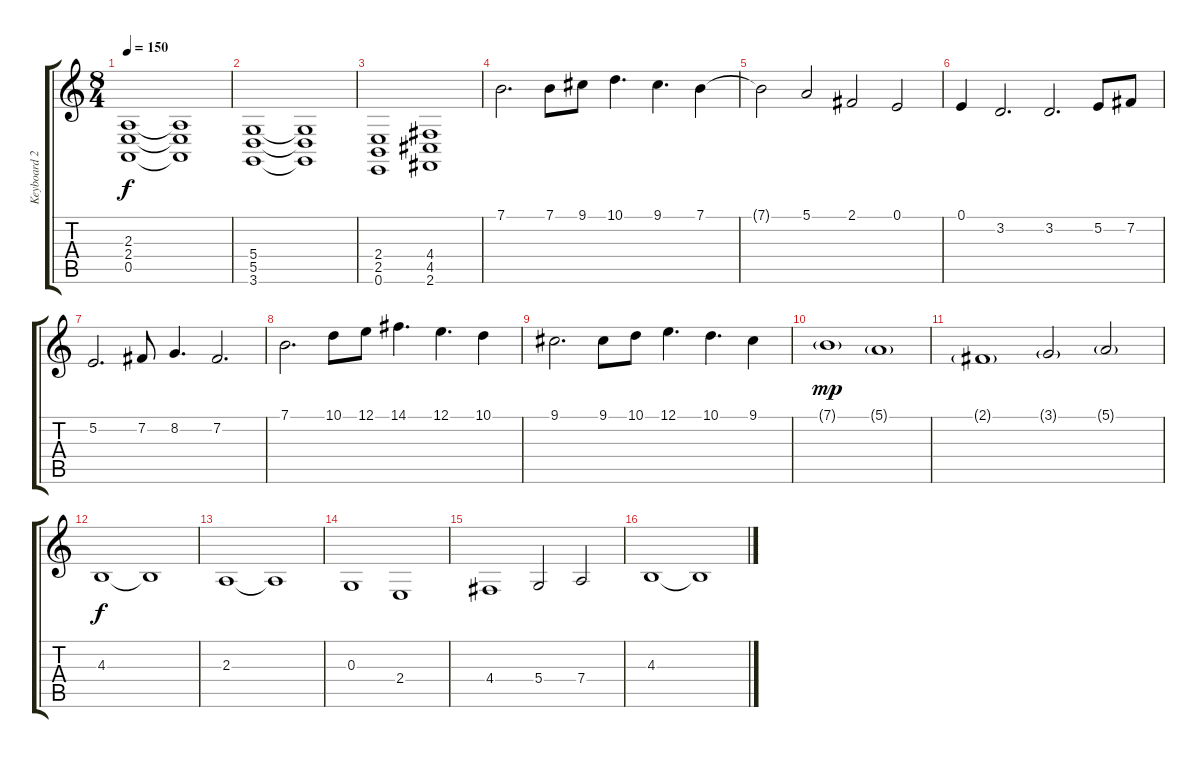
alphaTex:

\track ("Keyboard 2" "Keyboard 2") {instrument stringensemble1}
\staff {score tabs}
\tuning (E4 B3 G3 D3 A2 E2) {hide}
\ts (8 4)
\tempo 150
\clef g2
\ks c
(2.3 2.4 0.5).1{dy f} (2.3{t} 2.4{t} 0.5{t}).1 |
(5.4 5.5 3.6).1 (5.4{t} 5.5{t} 3.6{t}).1 |
(2.4 2.5 0.6).1 (4.4 4.5 2.6).1 |
7.1.2{d volume 15} 7.1.8 9.1.8 10.1.4{d} 9.1.4{d} 7.1.4 |
7.1{t}.2 5.1.2 2.1.2 0.1.2 |
0.1.4 3.2.2{d} 3.2.2{d} 5.2.8 7.2.8 |
5.2.2{d} 7.2.8 8.2.4{d} 7.2.2{d} |
7.1.2{d volume 16} 10.1.8 12.1.8 14.1.4{d} 12.1.4{d} 10.1.4 |
9.1.2{d} 9.1.8 10.1.8 12.1.4{d} 10.1.4{d} 9.1.4 |
7.1{g}.1{dy mp} 5.1{g}.1 |
2.1{g}.1 3.1{g}.2 5.1{g}.2 |
4.3.1{dy f} 4.3{t}.1 |
2.3.1 2.3{t}.1 |
0.3.1 2.4.1 |
4.4.1 5.4.2 7.4.2 |
4.3.1 4.3{t}.1
